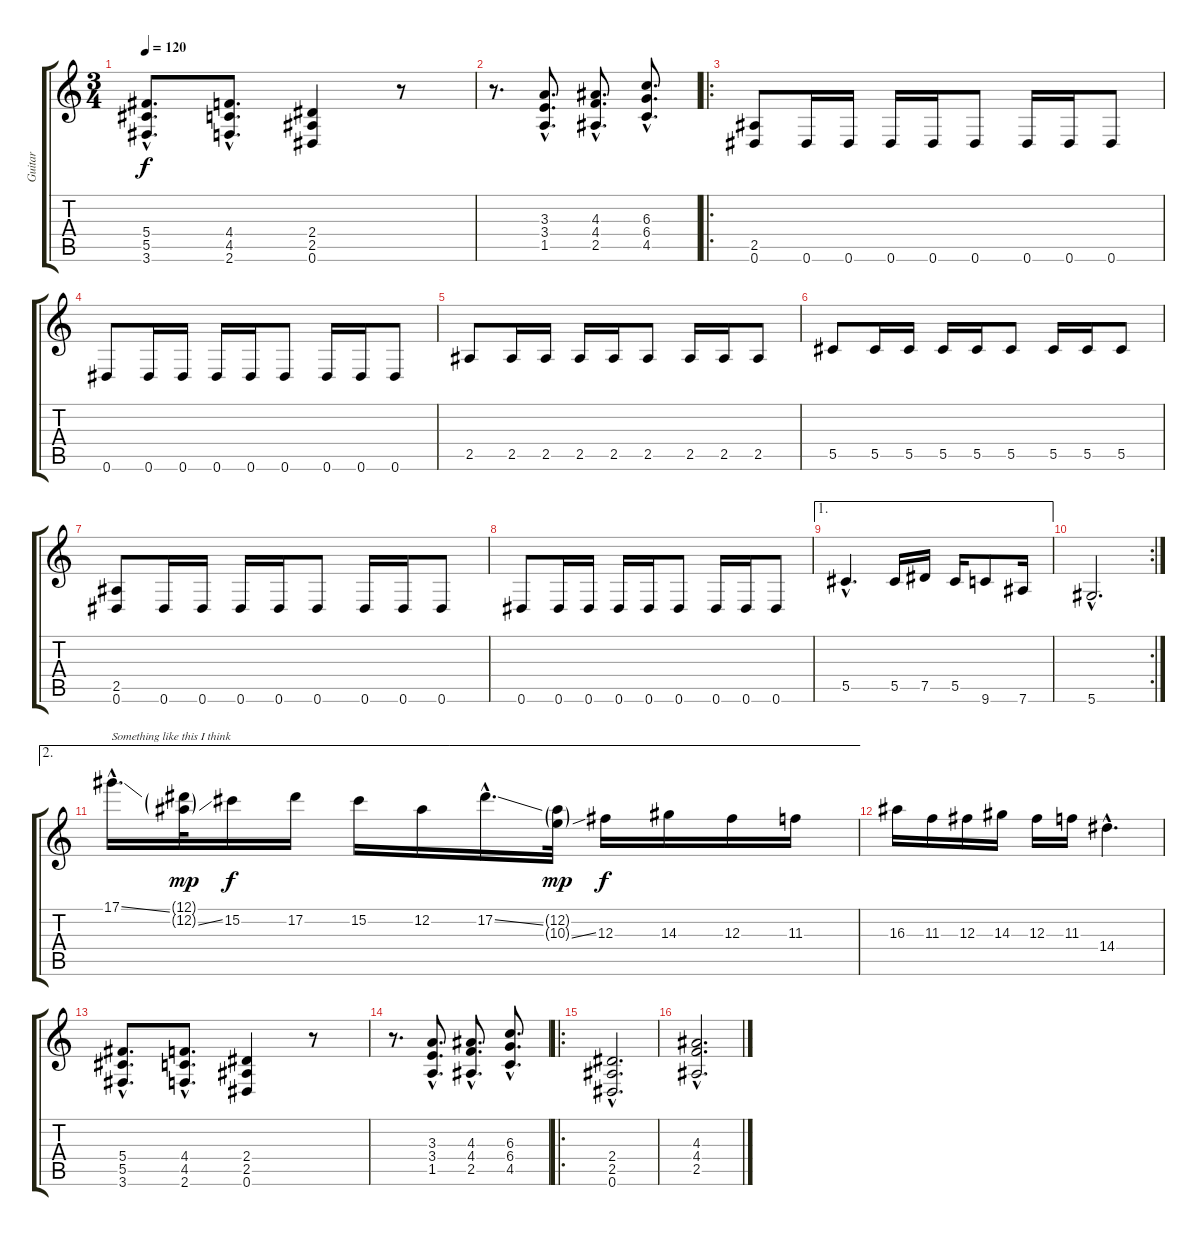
\track ("Guitar" "Guitar") {instrument distortionguitar}
\staff {score tabs}
\tuning (Eb4 Bb3 Gb3 Db3 Ab2 Eb2) {hide}
\ts (3 4)
\tempo 120
\clef g2
\ks c
(5.4{hac} 5.5{hac} 3.6{hac}).8{d dy f} (4.4{hac} 4.5{hac} 2.6{hac}).8{d} (2.4 2.5 0.6).4 r.8 |
r.8{d} (3.3{hac} 3.4{hac} 1.5{hac}).8{d} (4.3{hac} 4.4{hac} 2.5{hac}).8{d} (6.3{hac} 6.4{hac} 4.5{hac}).8{d} |
\ro
(2.5 0.6).8 0.6.16 0.6.16 0.6.16 0.6.16 0.6.8 0.6.16 0.6.16 0.6.8 |
0.6.8 0.6.16 0.6.16 0.6.16 0.6.16 0.6.8 0.6.16 0.6.16 0.6.8 |
2.5.8 2.5.16 2.5.16 2.5.16 2.5.16 2.5.8 2.5.16 2.5.16 2.5.8 |
5.5.8 5.5.16 5.5.16 5.5.16 5.5.16 5.5.8 5.5.16 5.5.16 5.5.8 |
(2.5 0.6).8 0.6.16 0.6.16 0.6.16 0.6.16 0.6.8 0.6.16 0.6.16 0.6.8 |
0.6.8 0.6.16 0.6.16 0.6.16 0.6.16 0.6.8 0.6.16 0.6.16 0.6.8 |
\ae 1
5.5{hac}.4{d} 5.5.16 7.5.16 5.5.16 9.6.8 7.6.16 |
\rc 2
5.6{hac}.2{d} |
\ae 2
17.1{ss hac}.16{d txt "Something like this I think"} (12.1{g} 12.2{ss g}).32{dy mp} 15.2.16{dy f} 17.2.16 15.2.16 12.2.16 17.2{ss hac}.16{d} (12.2{g} 10.3{ss g}).32{dy mp} 12.3.16{dy f} 14.3.16 12.3.16 11.3.16 |
16.3.16 11.3.16 12.3.16 14.3.16 12.3.16 11.3.16 14.4{hac}.4{d} |
(5.4{hac} 5.5{hac} 3.6{hac}).8{d} (4.4{hac} 4.5{hac} 2.6{hac}).8{d} (2.4 2.5 0.6).4 r.8 |
r.8{d} (3.3{hac} 3.4{hac} 1.5{hac}).8{d} (4.3{hac} 4.4{hac} 2.5{hac}).8{d} (6.3{hac} 6.4{hac} 4.5{hac}).8{d} |
\ro
(2.4{hac} 2.5{hac} 0.6{hac}).2{d} |
(4.3{hac} 4.4{hac} 2.5{hac}).2{d}
